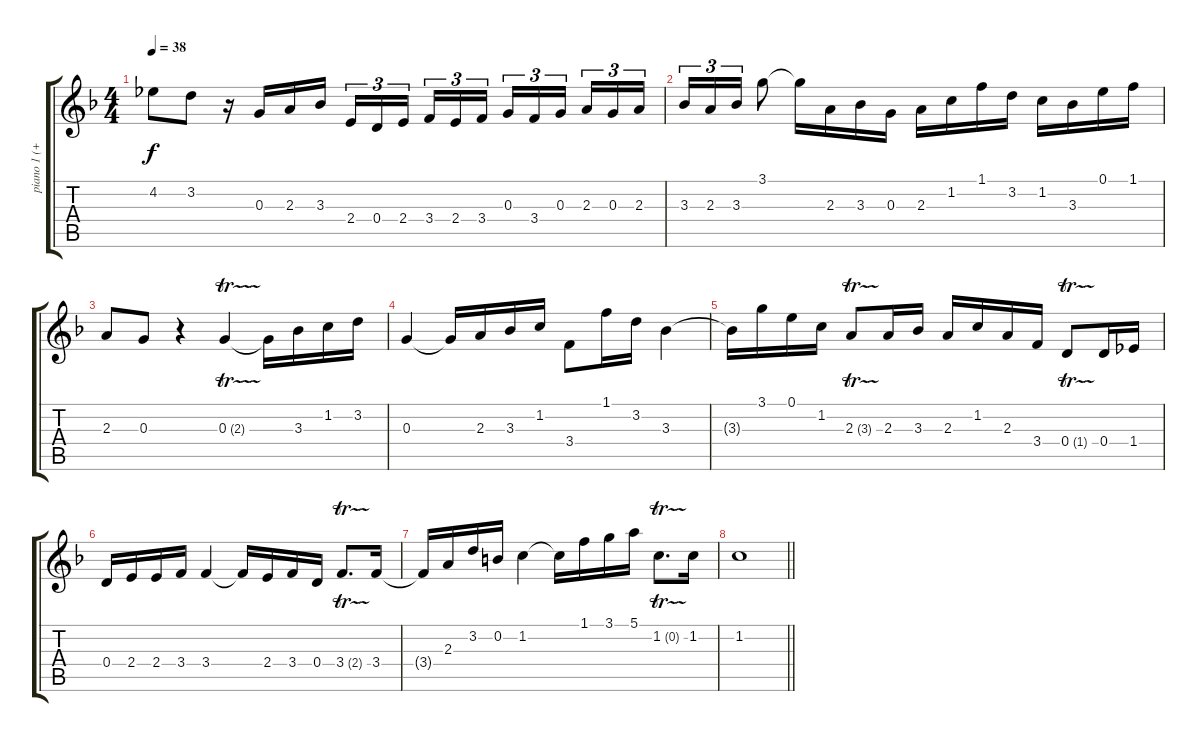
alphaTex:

\track ("piano 1 (+12)" "piano 1 (+") {instrument honkytonkpiano}
\staff {score tabs}
\tuning (E5 B4 G4 D4 A3 E3) {hide}
\ts (4 4)
\tempo 38
\clef g2
\ks f
4.2{t}.8{dy f} 3.2.8 r.16 0.3.16 2.3.16 3.3.16 2.4.16{tu (3 2)} 0.4.16{tu (3 2)} 2.4.16{tu (3 2) beam splitsecondary} 3.4.16{tu (3 2)} 2.4.16{tu (3 2)} 3.4.16{tu (3 2)} 0.3.16{tu (3 2)} 3.4.16{tu (3 2)} 0.3.16{tu (3 2) beam splitsecondary} 2.3.16{tu (3 2)} 0.3.16{tu (3 2)} 2.3.16{tu (3 2)} |
3.3.16{tu (3 2)} 2.3.16{tu (3 2)} 3.3.16{tu (3 2)} 3.1.8 3.1{t}.16 2.3.16 3.3.16 0.3.16 2.3.16 1.2.16 1.1.16 3.2.16 1.2.16 3.3.16 0.1.16 1.1.16 |
2.3.8 0.3.8 r.4 0.3{tr (2 64)}.4 0.3{t}.16 3.3.16 1.2.16 3.2.16 |
0.3.4 0.3{t}.16 2.3.16 3.3.16 1.2.16 3.4.8 1.1.16 3.2.16 3.3.4 |
3.3{t}.16 3.1.16 0.1.16 1.2.16 2.3{tr (3 64)}.8 2.3.16 3.3.16 2.3.16 1.2.16 2.3.16 3.4.16 0.4{tr (1 64)}.8 0.4.16 1.4.16 |
0.4.16 2.4.16 2.4.16 3.4.16 3.4.4 3.4{t}.16 2.4.16 3.4.16 0.4.16 3.4{tr (2 64)}.8{d} 3.4.16 |
3.4{t}.16 2.3.16 3.2.16 0.2.16 1.2.4 1.2{t}.16 1.1.16 3.1.16 5.1.16 1.2{tr (0 64)}.8{d} 1.2.16 |
\barLineRight lightlight
1.2.1
